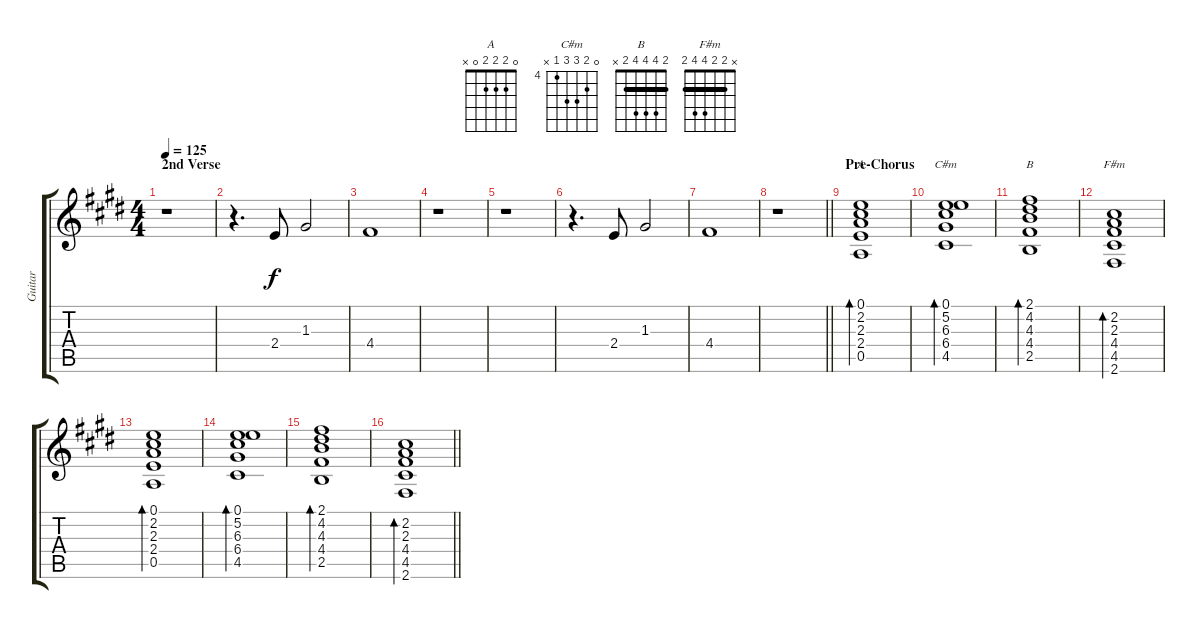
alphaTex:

\track ("Guitar" "Guitar") {instrument acousticguitarsteel}
\staff {score tabs}
\tuning (E4 B3 G3 D3 A2 E2) {hide}
\chord ("A" 0 2 2 2 0 x)
\chord ("C#m" 0 5 6 6 4 x) {firstfret 4}
\chord ("B" 2 4 4 4 2 x) {barre 2}
\chord ("F#m" x 2 2 4 4 2) {barre 2}
\ts (4 4)
\section ("" "2nd Verse")
\tempo 125
\clef g2
\ks c#minor
r.1{dy f} |
r.4{d} 2.4.8 1.3.2 |
4.4.1 |
r.1 |
r.1 |
r.4{d} 2.4.8 1.3.2 |
4.4.1 |
\barLineRight lightlight
r.1 |
\section ("" "Pre-Chorus")
(0.1 2.2 2.3 2.4 0.5).1{bd 60 ch "A"} |
(0.1 5.2 6.3 6.4 4.5).1{bd 60 ch "C#m"} |
(2.1 4.2 4.3 4.4 2.5).1{bd 60 ch "B"} |
(2.2 2.3 4.4 4.5 2.6).1{bd 60 ch "F#m"} |
(0.1 2.2 2.3 2.4 0.5).1{bd 60} |
(0.1 5.2 6.3 6.4 4.5).1{bd 60} |
(2.1 4.2 4.3 4.4 2.5).1{bd 60} |
\barLineRight lightlight
(2.2 2.3 4.4 4.5 2.6).1{bd 60}
